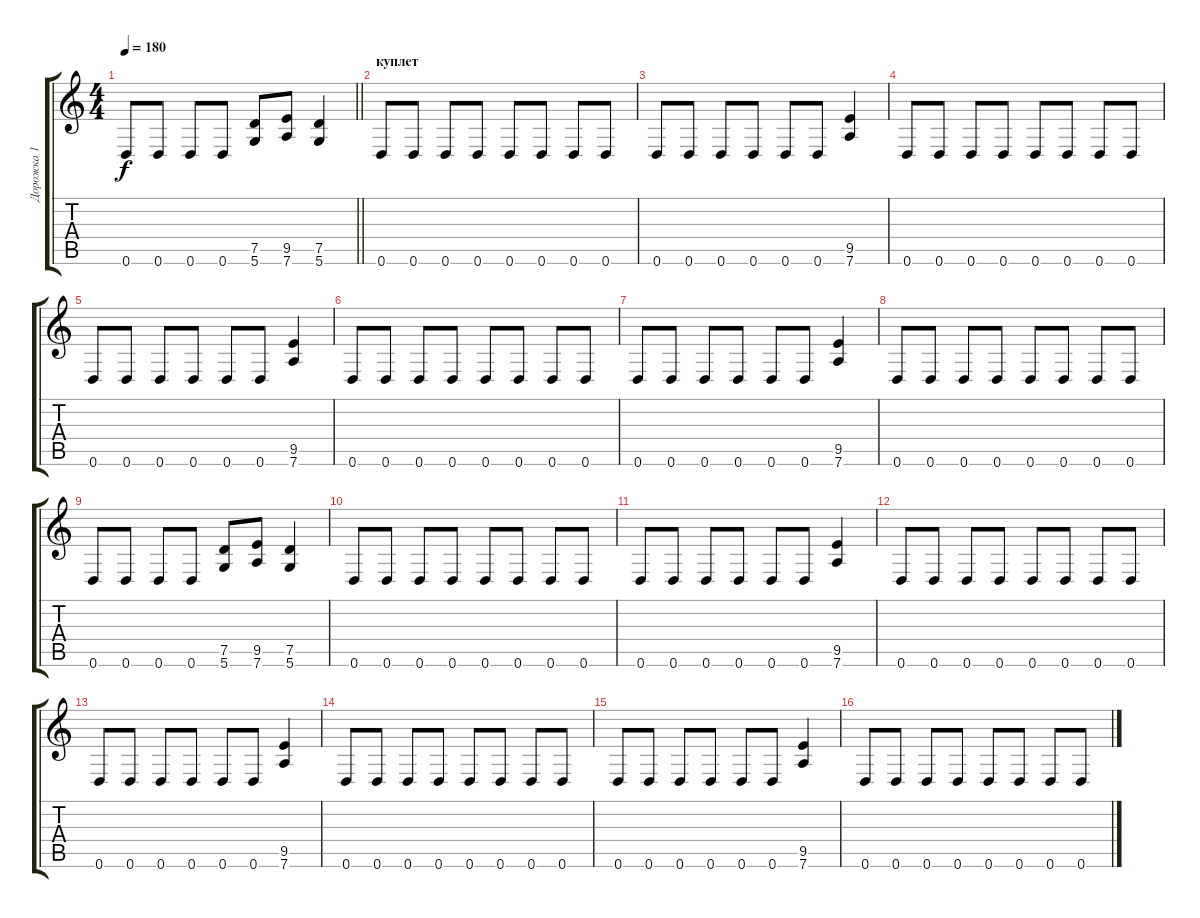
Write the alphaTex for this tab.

\track ("Дорожка 1" "Дорожка 1") {instrument distortionguitar}
\staff {score tabs}
\tuning (D4 A3 F3 C3 G2 D2) {hide}
\ts (4 4)
\tempo 180
\clef g2
\barLineRight lightlight
\ks c
0.6.8{dy f} 0.6.8 0.6.8 0.6.8 (7.5 5.6).8 (9.5 7.6).8 (7.5 5.6).4 |
\section ("" "куплет")
0.6.8 0.6.8 0.6.8 0.6.8 0.6.8 0.6.8 0.6.8 0.6.8 |
0.6.8 0.6.8 0.6.8 0.6.8 0.6.8 0.6.8 (9.5 7.6).4 |
0.6.8 0.6.8 0.6.8 0.6.8 0.6.8 0.6.8 0.6.8 0.6.8 |
0.6.8 0.6.8 0.6.8 0.6.8 0.6.8 0.6.8 (9.5 7.6).4 |
0.6.8 0.6.8 0.6.8 0.6.8 0.6.8 0.6.8 0.6.8 0.6.8 |
0.6.8 0.6.8 0.6.8 0.6.8 0.6.8 0.6.8 (9.5 7.6).4 |
0.6.8 0.6.8 0.6.8 0.6.8 0.6.8 0.6.8 0.6.8 0.6.8 |
0.6.8 0.6.8 0.6.8 0.6.8 (7.5 5.6).8 (9.5 7.6).8 (7.5 5.6).4 |
0.6.8 0.6.8 0.6.8 0.6.8 0.6.8 0.6.8 0.6.8 0.6.8 |
0.6.8 0.6.8 0.6.8 0.6.8 0.6.8 0.6.8 (9.5 7.6).4 |
0.6.8 0.6.8 0.6.8 0.6.8 0.6.8 0.6.8 0.6.8 0.6.8 |
0.6.8 0.6.8 0.6.8 0.6.8 0.6.8 0.6.8 (9.5 7.6).4 |
0.6.8 0.6.8 0.6.8 0.6.8 0.6.8 0.6.8 0.6.8 0.6.8 |
0.6.8 0.6.8 0.6.8 0.6.8 0.6.8 0.6.8 (9.5 7.6).4 |
0.6.8 0.6.8 0.6.8 0.6.8 0.6.8 0.6.8 0.6.8 0.6.8
